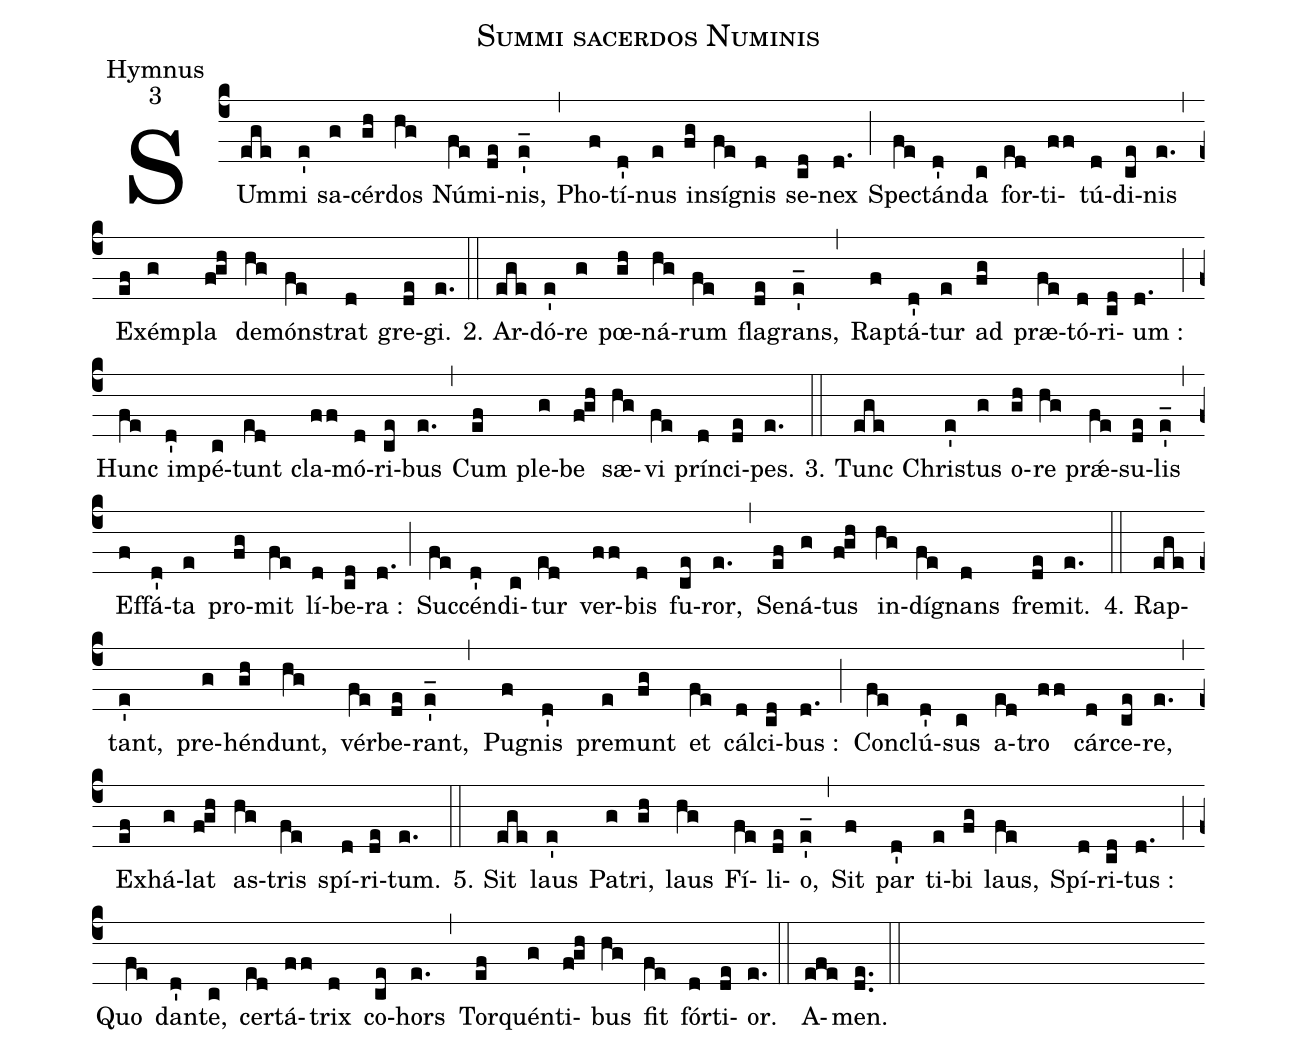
name:Summi sacerdos Numinis;
office-part:Hymnus;
mode:3;
%%
(c4)SUm(ege)mi(e') sa(g)cér(gh)dos(hg) Nú(fe)mi(de)nis,(e'_) (,)
Pho(f)tí(d')nus(e) in(fg)sí(fe)gnis(d) se(cd)nex(d.) (;)
Spec(fe)tán(d')da(c) for(ed)ti(ff)tú(d)di(ce)nis(e.) (,)
Ex(ef)ém(g)pla(fgh) de(hg)móns(fe)trat(d) gre(de)gi.(e.) (::)

2. Ar(ege)dó(e')re(g) pœ(gh)ná(hg)rum(fe) fla(de)grans,(e'_) (,)
Rap(f)tá(d')tur(e) ad(fg) præ(fe)tó(d)ri(cd)um :(d.) (;)
Hunc(fe) im(d')pé(c)tunt(ed) cla(ff)mó(d)ri(ce)bus(e.) (,)
Cum(ef) ple(g)be(fgh) sæ(hg)vi(fe) prín(d)ci(de)pes.(e.) (::)

3. Tunc(ege) Chris(e')tus(g) o(gh)re(hg) prǽ(fe)su(de)lis(e'_) (,)
Ef(f)fá(d')ta(e) pro(fg)mit(fe) lí(d)be(cd)ra :(d.) (;)
Suc(fe)cén(d')di(c)tur(ed) ver(ff)bis(d) fu(ce)ror,(e.) (,)
Se(ef)ná(g)tus(fgh) in(hg)dí(fe)gnans(d) fre(de)mit.(e.) (::)

4. Rap(ege)tant,(e') pre(g)hén(gh)dunt,(hg) vér(fe)be(de)rant,(e'_) (,)
Pu(f)gnis(d') pre(e)munt(fg) et(fe) cál(d)ci(cd)bus :(d.) (;)
Con(fe)clú(d')sus(c) a(ed)tro(ff) cár(d)ce(ce)re,(e.) (,)
Ex(ef)há(g)lat(fgh) as(hg)tris(fe) spí(d)ri(de)tum.(e.) (::)

5. Sit(ege) laus(e') Pa(g)tri,(gh) laus(hg) Fí(fe)li(de)o,(e'_) (,)
Sit(f) par(d') ti(e)bi(fg) laus,(fe) Spí(d)ri(cd)tus :(d.) (;)
Quo(fe) dan(d')te,(c) cer(ed)tá(ff)trix(d) co(ce)hors(e.) (,)
Tor(ef)quén(g)ti(fgh)bus(hg) fit(fe) fór(d)ti(de)or.(e.) (::)
A(efe)men.(de..) (::)
